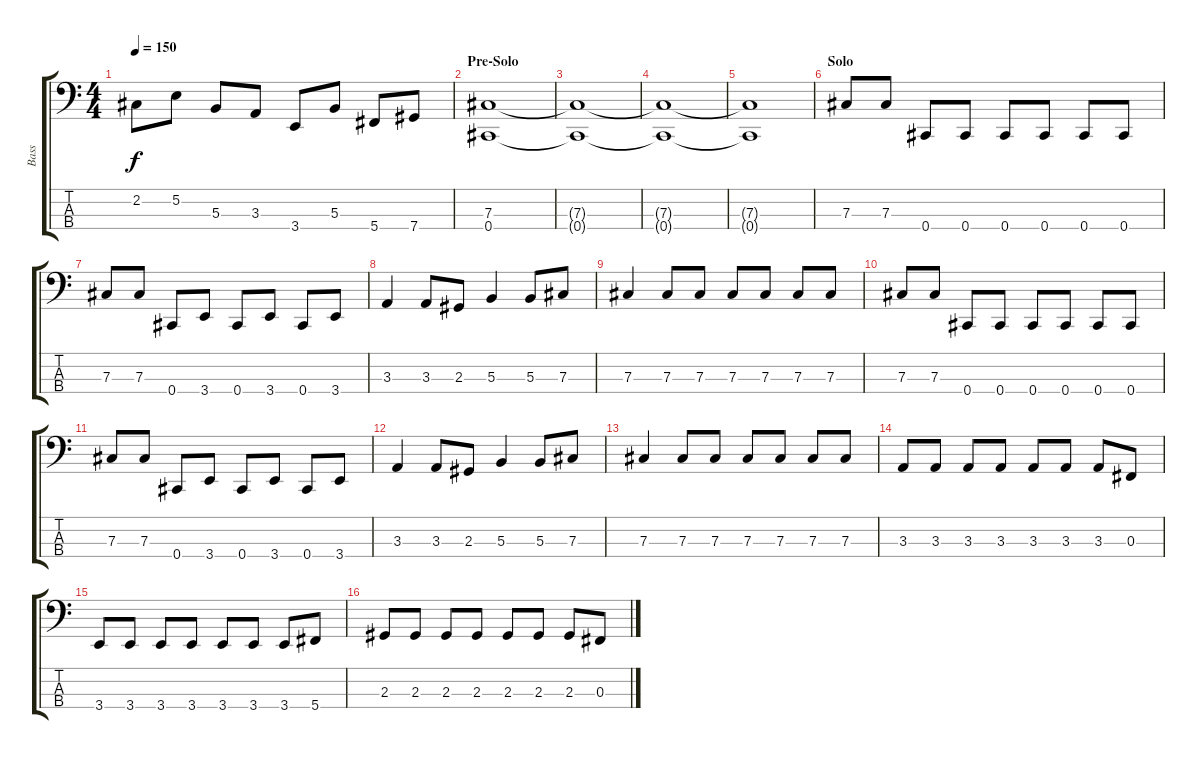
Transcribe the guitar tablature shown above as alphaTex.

\track ("Bass" "Bass") {instrument electricbassfinger}
\staff {score tabs}
\tuning (E2 B1 Gb1 Db1) {hide}
\ts (4 4)
\tempo 150
\clef f4
\ks c
2.2.8{dy f} 5.2.8 5.3.8 3.3.8 3.4.8 5.3.8 5.4.8 7.4.8 |
\section ("" "Pre-Solo")
(7.3 0.4).1 |
(7.3{t} 0.4{t}).1 |
(7.3{t} 0.4{t}).1 |
(7.3{t} 0.4{t}).1 |
\section ("" "Solo")
7.3.8 7.3.8 0.4.8 0.4.8 0.4.8 0.4.8 0.4.8 0.4.8 |
7.3.8 7.3.8 0.4.8 3.4.8 0.4.8 3.4.8 0.4.8 3.4.8 |
3.3.4 3.3.8 2.3.8 5.3.4 5.3.8 7.3.8 |
7.3.4 7.3.8 7.3.8 7.3.8 7.3.8 7.3.8 7.3.8 |
7.3.8 7.3.8 0.4.8 0.4.8 0.4.8 0.4.8 0.4.8 0.4.8 |
7.3.8 7.3.8 0.4.8 3.4.8 0.4.8 3.4.8 0.4.8 3.4.8 |
3.3.4 3.3.8 2.3.8 5.3.4 5.3.8 7.3.8 |
7.3.4 7.3.8 7.3.8 7.3.8 7.3.8 7.3.8 7.3.8 |
3.3.8 3.3.8 3.3.8 3.3.8 3.3.8 3.3.8 3.3.8 0.3.8 |
3.4.8 3.4.8 3.4.8 3.4.8 3.4.8 3.4.8 3.4.8 5.4.8 |
2.3.8 2.3.8 2.3.8 2.3.8 2.3.8 2.3.8 2.3.8 0.3.8
